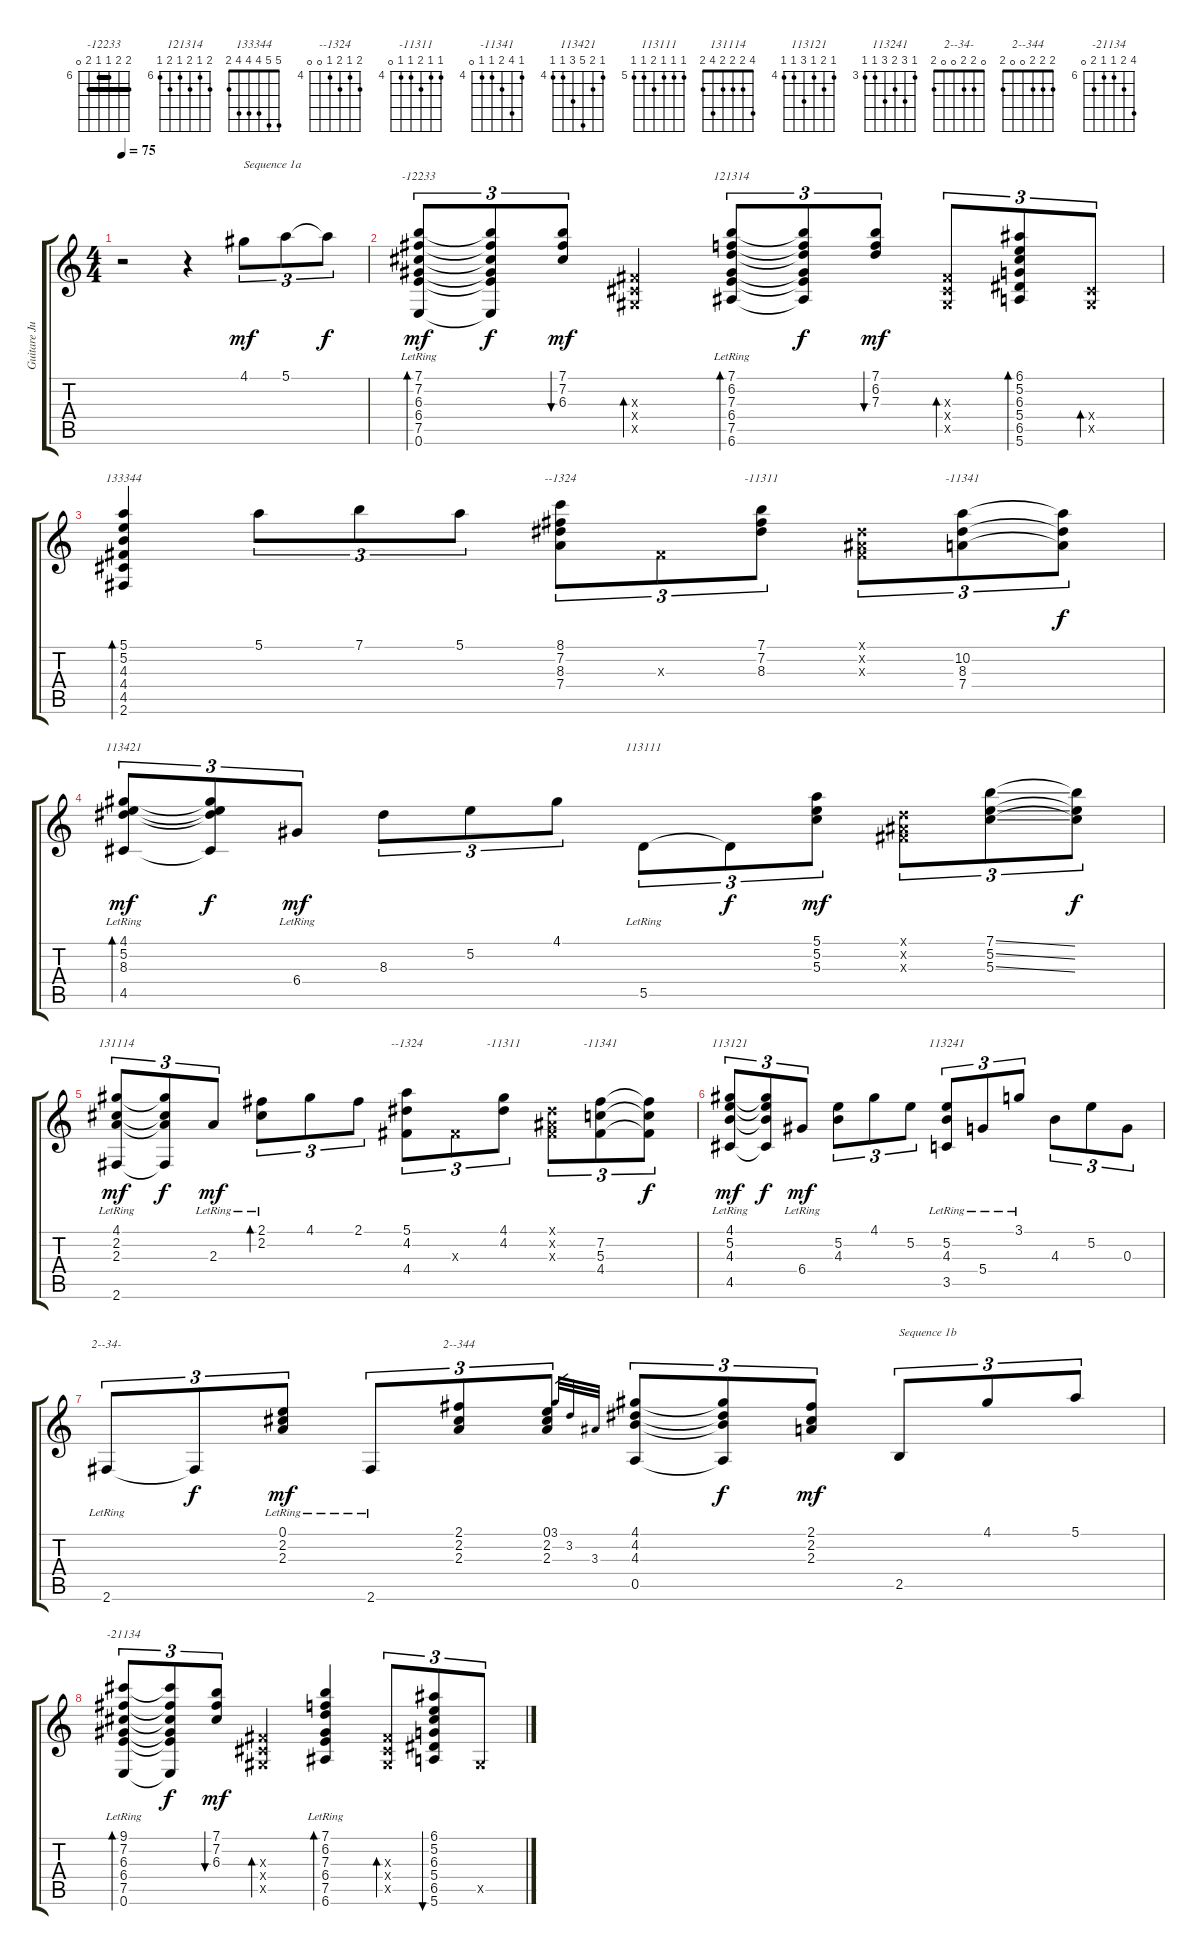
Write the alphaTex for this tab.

\track ("Guitare Juillet 2000" "Guitare Ju") {instrument acousticguitarnylon}
\staff {score tabs}
\tuning (E4 B3 G3 D3 A2 E2) {hide}
\chord ("-12233" 7 7 6 6 7 0) {firstfret 6 barre (6 7)}
\chord ("121314" 7 6 7 6 7 6) {firstfret 6}
\chord ("133344" 5 5 4 4 4 2)
\chord ("--1324" 8 7 8 7 0 0) {firstfret 7}
\chord ("-11311" 7 7 8 7 7 0) {firstfret 7}
\chord ("-11341" 7 10 8 7 7 0) {firstfret 7}
\chord ("113421" 4 5 8 6 4 4) {firstfret 4}
\chord ("113111" 5 5 5 6 5 5) {firstfret 5}
\chord ("131114" 4 2 2 2 4 2)
\chord ("--1324" 5 4 5 4 0 0) {firstfret 4}
\chord ("-11311" 4 4 5 4 4 0) {firstfret 4}
\chord ("-11341" 4 7 5 4 4 0) {firstfret 4}
\chord ("113121" 4 5 4 6 4 4) {firstfret 4}
\chord ("113241" 3 5 4 5 3 3) {firstfret 3}
\chord ("2--34-" 0 2 2 0 0 2)
\chord ("2--344" 2 2 2 0 0 2)
\chord ("-21134" 9 7 6 6 7 0) {firstfret 6}
\ts (4 4)
\tempo 75
\clef g2
\ks c
r.2{dy mf instrument acousticguitarnylon} r.4 4.1.8{tu (3 2) txt "Sequence 1a"} 5.1.8{tu (3 2)} 5.1{t}.8{tu (3 2) dy f} |
(7.1 7.2 6.3 6.4{lr} 7.5{lr} 0.6{lr}).8{tu (3 2) bd 60 ch "-12233" dy mf} (7.1{t} 7.2{t} 6.3{t} 6.4{t} 7.5{t} 0.6{t}).8{tu (3 2) dy f} (7.1 7.2 6.3).8{tu (3 2) bu 60 dy mf} (-1.3{x} -1.4{x} -1.5{x}).4{bd 30} (7.1 6.2 7.3 6.4{lr} 7.5{lr} 6.6{lr}).8{tu (3 2) bd 60 ch "121314"} (7.1{t} 6.2{t} 7.3{t} 6.4{t} 7.5{t} 6.6{t}).8{tu (3 2) dy f} (7.1 6.2 7.3).8{tu (3 2) bu 60 dy mf} (-1.3{x} -1.4{x} -1.5{x}).8{tu (3 2) bd 30} (6.1 5.2 6.3 5.4 6.5 5.6).8{tu (3 2) bd 60} (-1.4{x} -1.5{x}).8{tu (3 2) bd 30} |
(5.1 5.2 4.3 4.4 4.5 2.6).4{bd 120 ch "133344"} 5.1.8{tu (3 2)} 7.1.8{tu (3 2)} 5.1.8{tu (3 2)} (8.1 7.2 8.3 7.4).8{tu (3 2) ch "--1324"} -1.3{x}.8{tu (3 2)} (7.1 7.2 8.3).8{tu (3 2) ch "-11311"} (-1.1{x} -1.2{x} -1.3{x}).8{tu (3 2)} (10.2 8.3 7.4).8{tu (3 2) ch "-11341"} (10.2{t} 8.3{t} 7.4{t}).8{tu (3 2) dy f} |
(4.1{lr} 5.2{lr} 8.3{lr} 4.5{lr}).8{tu (3 2) bd 120 ch "113421" dy mf} (4.1{t} 5.2{t} 8.3{t} 4.5{t}).8{tu (3 2) dy f} 6.4{lr}.8{tu (3 2) dy mf} 8.3.8{tu (3 2)} 5.2.8{tu (3 2)} 4.1.8{tu (3 2)} 5.5{lr}.8{tu (3 2) ch "113111"} 5.5{t}.8{tu (3 2) dy f} (5.1 5.2 5.3).8{tu (3 2) dy mf} (-1.1{x} -1.2{x} -1.3{x}).8{tu (3 2)} (7.1{ss} 5.2{ss} 5.3{ss}).8{tu (3 2)} (7.1{t} 5.2{t} 5.3{t}).8{tu (3 2) dy f} |
(4.1{lr} 2.2{lr} 2.3{lr} 2.6{lr}).8{tu (3 2) ch "131114" dy mf} (4.1{t} 2.2{t} 2.3{t} 2.6{t}).8{tu (3 2) dy f} 2.3{lr}.8{tu (3 2) dy mf} (2.1 2.2{lr}).8{tu (3 2) bd 120} 4.1.8{tu (3 2)} 2.1.8{tu (3 2)} (5.1 4.2 4.4).8{tu (3 2) ch "--1324"} -1.3{x}.8{tu (3 2)} (4.1 4.2).8{tu (3 2) ch "-11311"} (-1.1{x} -1.2{x} -1.3{x}).8{tu (3 2)} (7.2 5.3 4.4).8{tu (3 2) ch "-11341"} (7.2{t} 5.3{t} 4.4{t}).8{tu (3 2) dy f} |
(4.1{lr} 5.2{lr} 4.3{lr} 4.5{lr}).8{tu (3 2) ch "113121" dy mf} (4.1{t} 5.2{t} 4.3{t} 4.5{t}).8{tu (3 2) dy f} 6.4{lr}.8{tu (3 2) dy mf} (5.2 4.3).8{tu (3 2)} 4.1.8{tu (3 2)} 5.2.8{tu (3 2)} (5.2{lr} 4.3{lr} 3.5{lr}).8{tu (3 2) ch "113241"} 5.4{lr}.8{tu (3 2)} 3.1{lr}.8{tu (3 2)} 4.3.8{tu (3 2)} 5.2.8{tu (3 2)} 0.3.8{tu (3 2)} |
2.6{lr}.8{tu (3 2) ch "2--34-"} 2.6{t}.8{tu (3 2) dy f} (0.1{lr} 2.2{lr} 2.3{lr}).8{tu (3 2) dy mf} 2.6{lr}.8{tu (3 2)} (2.1 2.2 2.3).8{tu (3 2) ch "2--344"} (0.1 2.2 2.3).8{tu (3 2)} 3.1.32{gr} 3.2.32{gr} 3.3.32{gr} (4.1 4.2 4.3 0.5).8{tu (3 2)} (4.1{t} 4.2{t} 4.3{t} 0.5{t}).8{tu (3 2) dy f} (2.1 2.2 2.3).8{tu (3 2) dy mf} 2.5.8{tu (3 2) txt "Sequence 1b"} 4.1.8{tu (3 2)} 5.1.8{tu (3 2)} |
(9.1 7.2 6.3 6.4{lr} 7.5{lr} 0.6{lr}).8{tu (3 2) bd 60 ch "-21134"} (9.1{t} 7.2{t} 6.3{t} 6.4{t} 7.5{t} 0.6{t}).8{tu (3 2) dy f} (7.1 7.2 6.3).8{tu (3 2) bu 60 dy mf} (-1.3{x} -1.4{x} -1.5{x}).4{bd 30} (7.1 6.2 7.3 6.4{lr} 7.5{lr} 6.6{lr}).4{bd 120} (-1.3{x} -1.4{x} -1.5{x}).8{tu (3 2) bd 30} (6.1 5.2 6.3 5.4 6.5 5.6).8{tu (3 2) bu 60} -1.5{x}.8{tu (3 2)}
